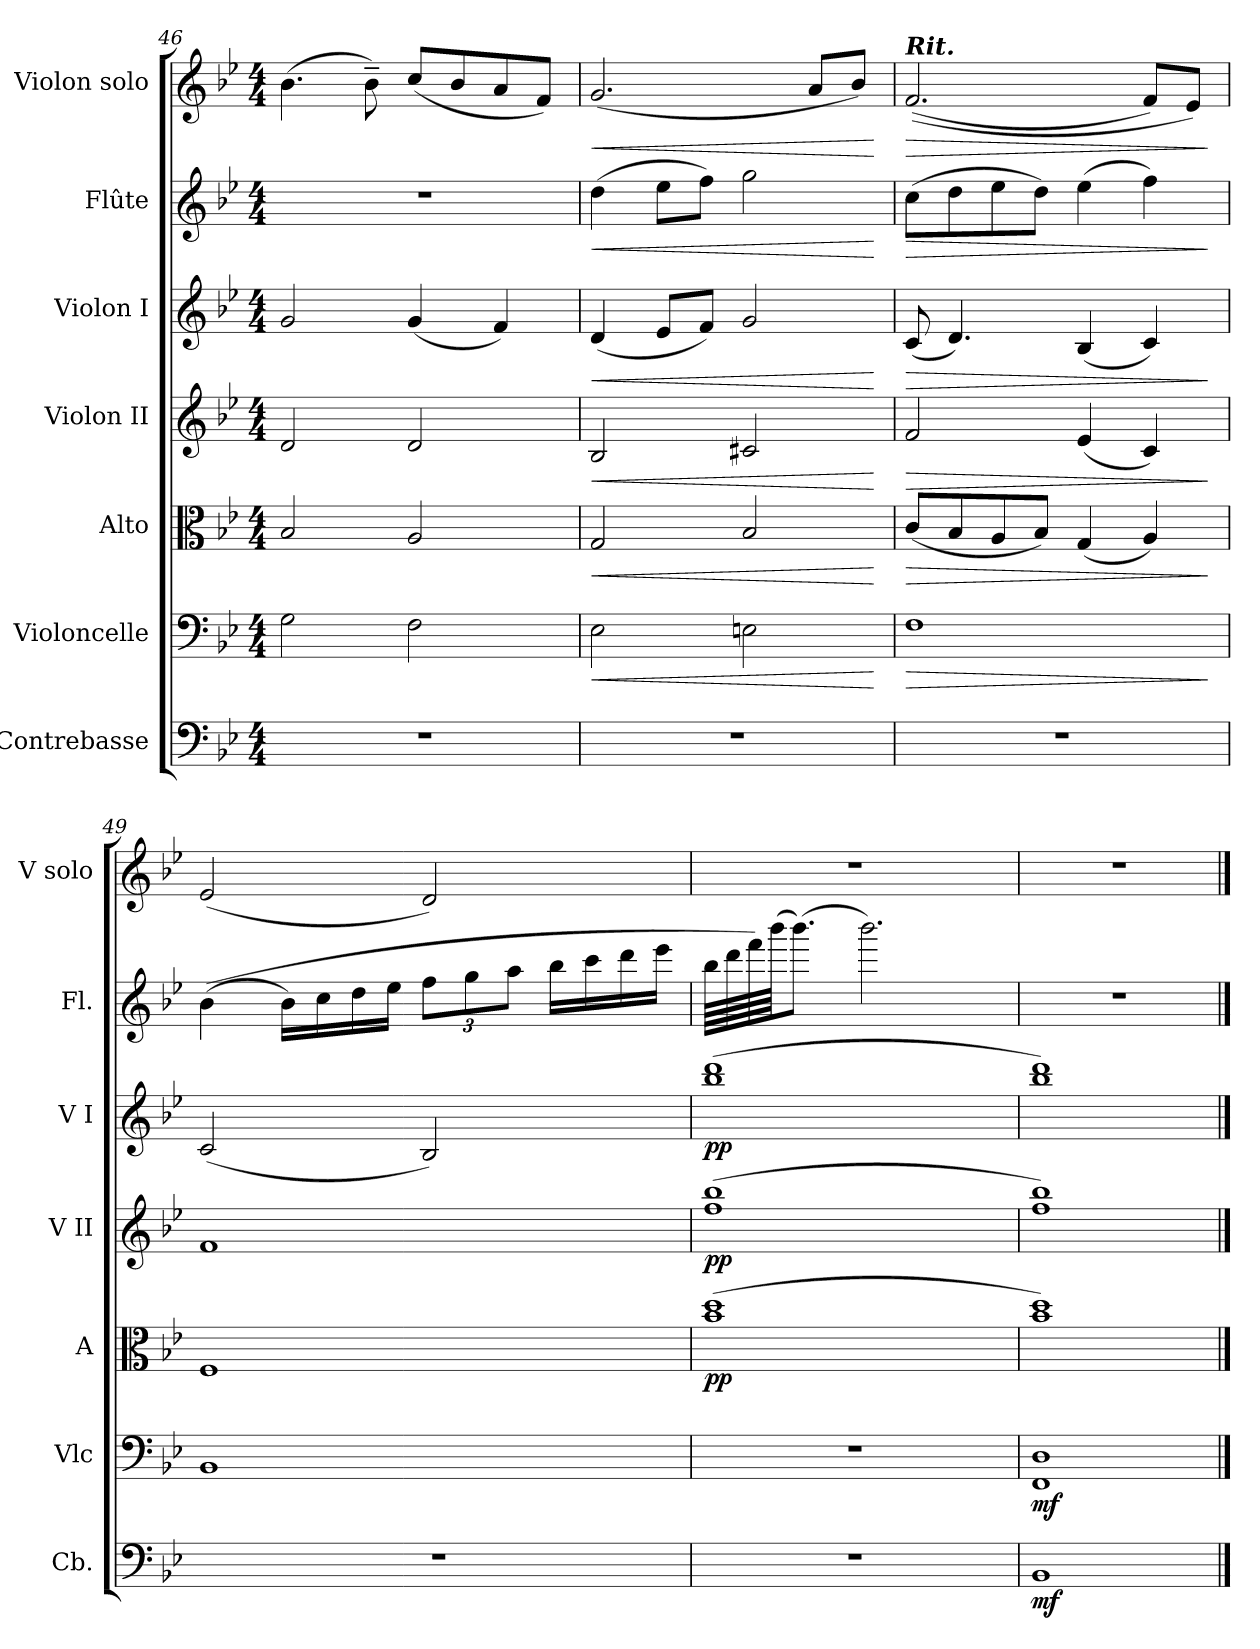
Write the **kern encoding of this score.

**kern	**dynam	**kern	**dynam	**kern	**dynam	**kern	**dynam	**kern	**dynam	**kern	**dynam	**kern	**dynam
*part7	*part7	*part6	*part6	*part5	*part5	*part4	*part4	*part3	*part3	*part2	*part2	*part1	*part1
*staff7	*staff7	*staff6	*staff6	*staff5	*staff5	*staff4	*staff4	*staff3	*staff3	*staff2	*staff2	*staff1	*staff1
*I"Contrebasse	*	*I"Violoncelle	*	*I"Alto	*	*I"Violon II	*	*I"Violon I	*	*I"Flûte	*	*I"Violon solo	*
*I'Cb.	*	*I'Vlc	*	*I'A	*	*I'V II	*	*I'V I	*	*I'Fl.	*	*I'V solo	*
*clefF4	*	*clefF4	*	*clefC3	*	*clefG2	*	*clefG2	*	*clefG2	*	*clefG2	*
*ITrd7c12	*	*	*	*	*	*	*	*	*	*	*	*	*
*k[b-e-]	*	*k[b-e-]	*	*k[b-e-]	*	*k[b-e-]	*	*k[b-e-]	*	*k[b-e-]	*	*k[b-e-]	*
*M4/4	*	*M4/4	*	*M4/4	*	*M4/4	*	*M4/4	*	*M4/4	*	*M4/4	*
=46	=46	=46	=46	=46	=46	=46	=46	=46	=46	=46	=46	=46	=46
1r	.	2G\	.	2B-/	.	2d/	.	2g/	.	1r	.	(>4.b-\	.
.	.	.	.	.	.	.	.	.	.	.	.	8b-~\)	.
.	.	2F\	.	2A/	.	2d/	.	(<4g/	.	.	.	(<8cc/L	.
.	.	.	.	.	.	.	.	.	.	.	.	8b-/	.
.	.	.	.	.	.	.	.	4f/)	.	.	.	8a/	.
.	.	.	.	.	.	.	.	.	.	.	.	8f/J)	.
=47	=47	=47	=47	=47	=47	=47	=47	=47	=47	=47	=47	=47	=47
!	!	!	!LO:HP:b	!	!LO:HP:b	!	!LO:HP:b	!	!LO:HP:b	!	!LO:HP:b	!	!LO:HP:b
1r	.	2E-\	<	2G/	<	2B-/	<	(<4d/	<	(>4dd\	<	(<2.g/	<
.	.	.	.	.	.	.	.	8e-/L	.	8ee-\L	.	.	.
.	.	.	.	.	.	.	.	8f/J)	.	8ff\J)	.	.	.
.	.	2En\	.	2B-/	.	2c#X/	.	2g/	.	2gg\	.	.	.
.	.	.	.	.	.	.	.	.	.	.	.	8a/L	.
.	.	.	.	.	.	.	.	.	.	.	.	8b-/J)	.
.	.	.	[	.	[	.	[	.	[	.	[	.	[
=48	=48	=48	=48	=48	=48	=48	=48	=48	=48	=48	=48	=48	=48
!	!	!	!	!	!	!	!	!	!	!	!	!LO:TX:Bi:t=Rit.	!
!	!	!	!LO:HP:b	!	!LO:HP:b	!	!LO:HP:b	!	!LO:HP:b	!	!LO:HP:b	!	!LO:HP:b
1r	.	1F	>	(<8c/L	>	2f/	>	(<8c/	>	(>8cc\L	>	(<(<2.f/	>
.	.	.	.	8B-/	.	.	.	4.d/)	.	8dd\	.	.	.
.	.	.	.	8A/	.	.	.	.	.	8ee-\	.	.	.
.	.	.	.	8B-/J)	.	.	.	.	.	8dd\J)	.	.	.
.	.	.	.	(<4G/	.	(<4e-/	.	(<4B-/	.	(>4ee-\	.	.	.
.	.	.	.	4A/)	.	4c/)	.	4c/)	.	4ff\)	.	8f/L)	.
.	.	.	.	.	.	.	.	.	.	.	.	8e-/J)	.
.	.	.	]	.	]	.	]	.	]	.	]	.	]
=49	=49	=49	=49	=49	=49	=49	=49	=49	=49	=49	=49	=49	=49
1r	.	1BB-	.	1F	.	1f	.	(<2c/	.	(>(>4b-\	.	(<2e-/	.
.	.	.	.	.	.	.	.	.	.	16b-\LL)	.	.	.
.	.	.	.	.	.	.	.	.	.	16cc\	.	.	.
.	.	.	.	.	.	.	.	.	.	16dd\	.	.	.
.	.	.	.	.	.	.	.	.	.	16ee-\JJ	.	.	.
*	*	*	*	*	*	*	*	*	*	*Xbrackettup	*	*	*
.	.	.	.	.	.	.	.	2B-/)	.	12ff\L	.	2d/)	.
.	.	.	.	.	.	.	.	.	.	12gg\	.	.	.
.	.	.	.	.	.	.	.	.	.	12aa\J	.	.	.
.	.	.	.	.	.	.	.	.	.	16bb-\LL	.	.	.
.	.	.	.	.	.	.	.	.	.	16ccc\	.	.	.
.	.	.	.	.	.	.	.	.	.	16ddd\	.	.	.
.	.	.	.	.	.	.	.	.	.	16eee-\JJ	.	.	.
!!LO:PB:g=z
=50	=50	=50	=50	=50	=50	=50	=50	=50	=50	=50	=50	=50	=50
!	!	!	!	!	!LO:DY:b	!	!LO:DY:b	!	!LO:DY:b	!	!	!	!
1r	.	1r	.	(>1b- 1dd	pp	(>1ff 1bb-	pp	(>1bb- 1ddd	pp	64bb-\LLLL	.	1r	.
.	.	.	.	.	.	.	.	.	.	64ddd\	.	.	.
.	.	.	.	.	.	.	.	.	.	64fff\)	.	.	.
.	.	.	.	.	.	.	.	.	.	(>64bbb-\JJJ	.	.	.
.	.	.	.	.	.	.	.	.	.	(>8.bbb-\J)	.	.	.
.	.	.	.	.	.	.	.	.	.	2.bbb-\)	.	.	.
=51	=51	=51	=51	=51	=51	=51	=51	=51	=51	=51	=51	=51	=51
!	!LO:DY:b	!	!LO:DY:b	!	!	!	!	!	!	!	!	!	!
1BBB-	mf	1FF 1D	mf	1b- 1dd)	.	1ff 1bb-)	.	1bb- 1ddd)	.	1r	.	1r	.
==	==	==	==	==	==	==	==	==	==	==	==	==	==
*-	*-	*-	*-	*-	*-	*-	*-	*-	*-	*-	*-	*-	*-
